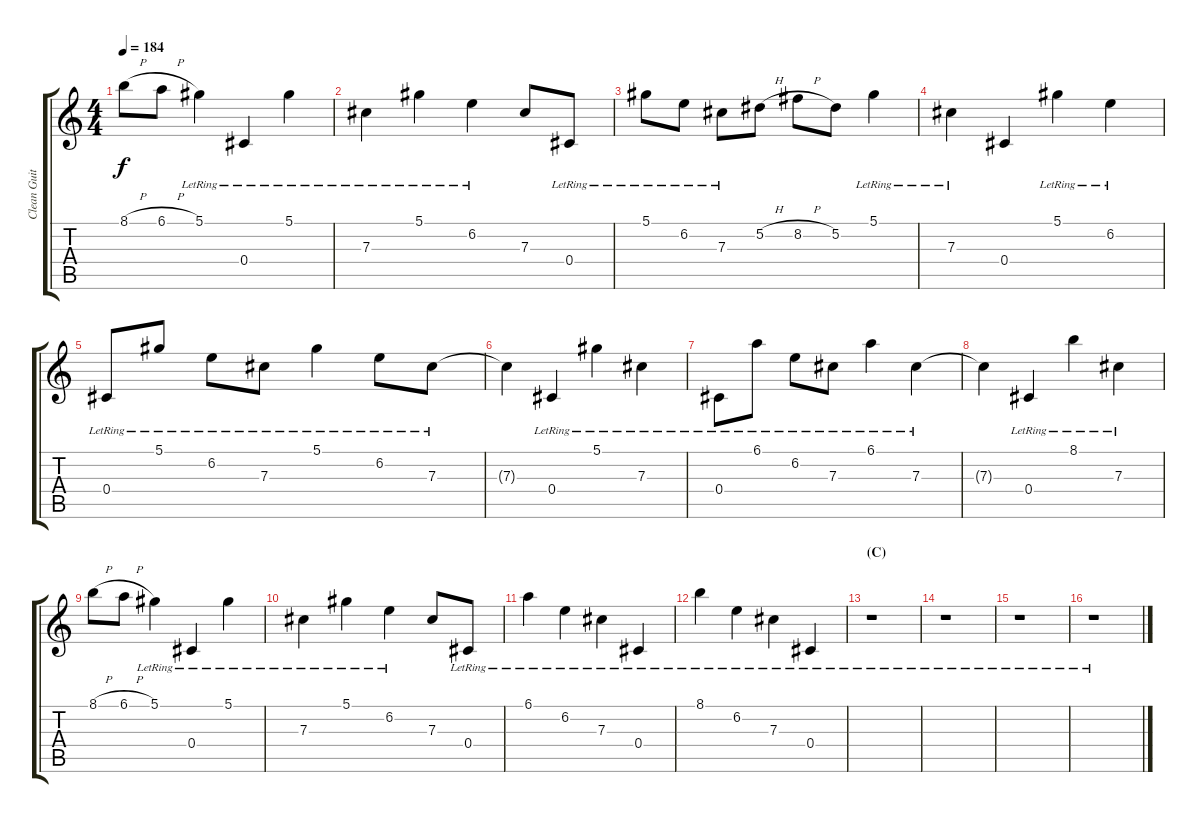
\track ("Clean Guitar" "Clean Guit") {instrument acousticguitarsteel}
\staff {score tabs}
\tuning (Eb4 Bb3 Gb3 Db3 Ab2 Db2) {hide}
\ts (4 4)
\tempo 184
\clef g2
\ks c
8.1{h}.8{dy f} 6.1{h}.8 5.1{lr}.4 0.4{lr}.4 5.1{lr}.4 |
7.3{lr}.4 5.1{lr}.4 6.2{lr}.4 7.3.8 0.4{lr}.8 |
5.1{lr}.8 6.2{lr}.8 7.3{lr}.8 5.2{h}.8 8.2{h}.8 5.2.8 5.1{lr}.4 |
7.3{lr}.4 0.4.4 5.1{lr}.4 6.2{lr}.4 |
0.4{lr}.8 5.1{lr}.8 6.2{lr}.8 7.3{lr}.8 5.1{lr}.4 6.2{lr}.8 7.3{lr}.8 |
7.3{t}.4 0.4{lr}.4 5.1{lr}.4 7.3{lr}.4 |
0.4{lr}.8 6.1{lr}.8 6.2{lr}.8 7.3{lr}.8 6.1{lr}.4 7.3{lr}.4 |
7.3{t}.4 0.4{lr}.4 8.1{lr}.4 7.3{lr}.4 |
8.1{h}.8 6.1{h}.8 5.1{lr}.4 0.4{lr}.4 5.1{lr}.4 |
7.3{lr}.4 5.1{lr}.4 6.2{lr}.4 7.3.8 0.4{lr}.8 |
6.1{lr}.4 6.2{lr}.4 7.3{lr}.4 0.4{lr}.4 |
8.1{lr}.4 6.2{lr}.4 7.3{lr}.4 0.4{lr}.4 |
\section ("" "(C)")
r.1 |
r.1 |
r.1 |
r.1
